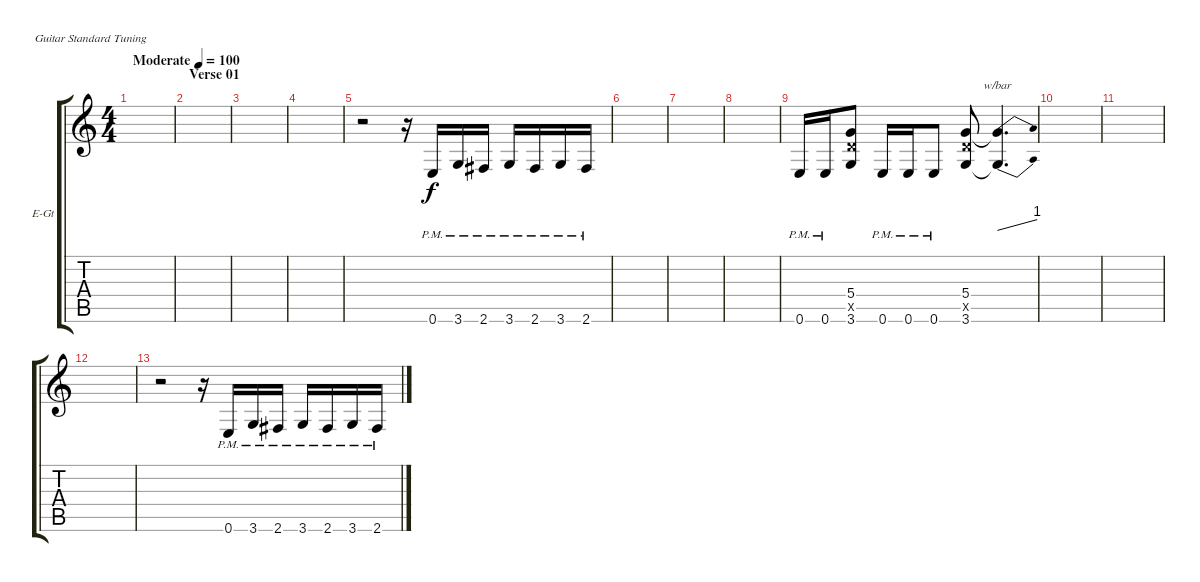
\bracketExtendMode groupsimilarinstruments
\firstSystemTrackNameOrientation horizontal
\otherSystemsTrackNameOrientation horizontal
\track ("Right guitar" "E-Gt") {instrument distortionguitar}
\staff {score tabs}
\tuning (E4 B3 G3 D3 A2 E2)
\ts (4 4)
\tempo (100 "Moderate")
\clef g2
\ks c
|
\section ("" "Verse 01")
|
|
|
r.2 r.16 0.6{pm}.16 3.6{pm}.16 2.6{pm}.16 3.6{pm}.16 2.6{pm}.16 3.6{pm}.16 2.6{pm}.16 |
|
|
|
0.6{pm}.16 0.6{pm}.16 (5.4 3.6 5.5{x}).8 0.6{pm}.16 0.6{pm}.16 0.6{pm}.8 (5.4 5.5{x} 3.6).8 (5.4{t} 3.6{t}).4{d tbe (dive default 0 0 22.2 4)} |
|
|
|
r.2 r.16 0.6{pm}.16 3.6{pm}.16 2.6{pm}.16 3.6{pm}.16 2.6{pm}.16 3.6{pm}.16 2.6{pm}.16
